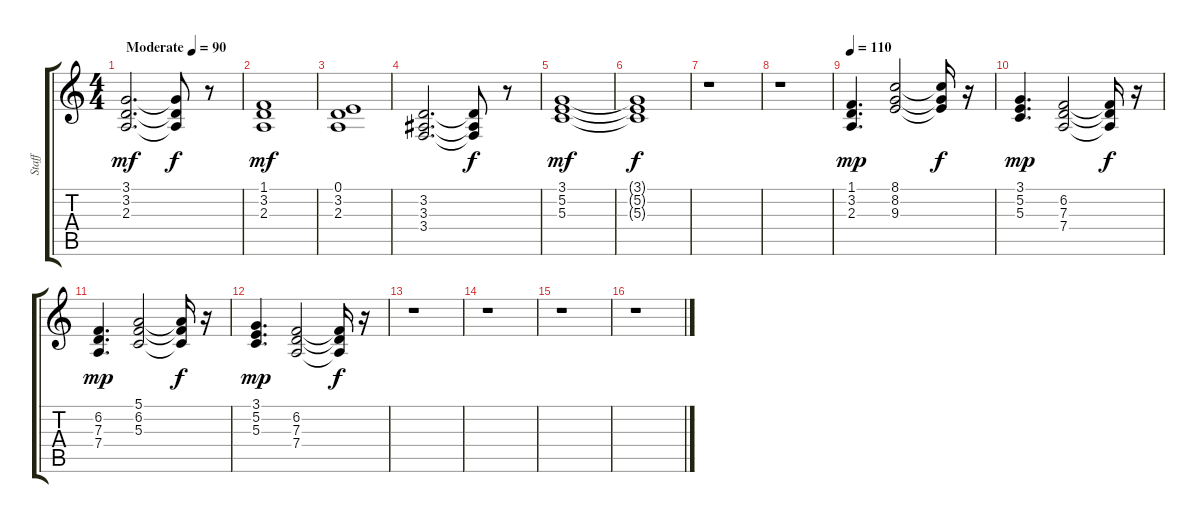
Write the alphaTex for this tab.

\track ("Staff" "Staff") {instrument choiraahs}
\staff {score tabs}
\tuning (E4 B3 G3 D3 A2 E2) {hide}
\ts (4 4)
\tempo (90 "Moderate")
\clef g2
\ks c
(3.1 3.2 2.3).2{d dy mf instrument choiraahs} (3.1{t} 3.2{t} 2.3{t}).8{dy f} r.8 |
(1.1 3.2 2.3).1{dy mf} |
(0.1 3.2 2.3).1 |
(3.2 3.3 3.4).2{d} (3.2{t} 3.3{t} 3.4{t}).8{dy f} r.8 |
(3.1 5.2 5.3).1{dy mf} |
(3.1{t} 5.2{t} 5.3{t}).1{dy f} |
r.1 |
r.1 |
\tempo 110
(1.1 3.2 2.3).4{d dy mp} (8.1 8.2 9.3).2 (8.1{t} 8.2{t} 9.3{t}).16{dy f} r.16 |
(3.1 5.2 5.3).4{d dy mp} (6.2 7.3 7.4).2 (6.2{t} 7.3{t} 7.4{t}).16{dy f} r.16 |
(6.2 7.3 7.4).4{d dy mp} (5.1 6.2 5.3).2 (5.1{t} 6.2{t} 5.3{t}).16{dy f} r.16 |
(3.1 5.2 5.3).4{d dy mp} (6.2 7.3 7.4).2 (6.2{t} 7.3{t} 7.4{t}).16{dy f} r.16 |
r.1 |
r.1 |
r.1 |
r.1
